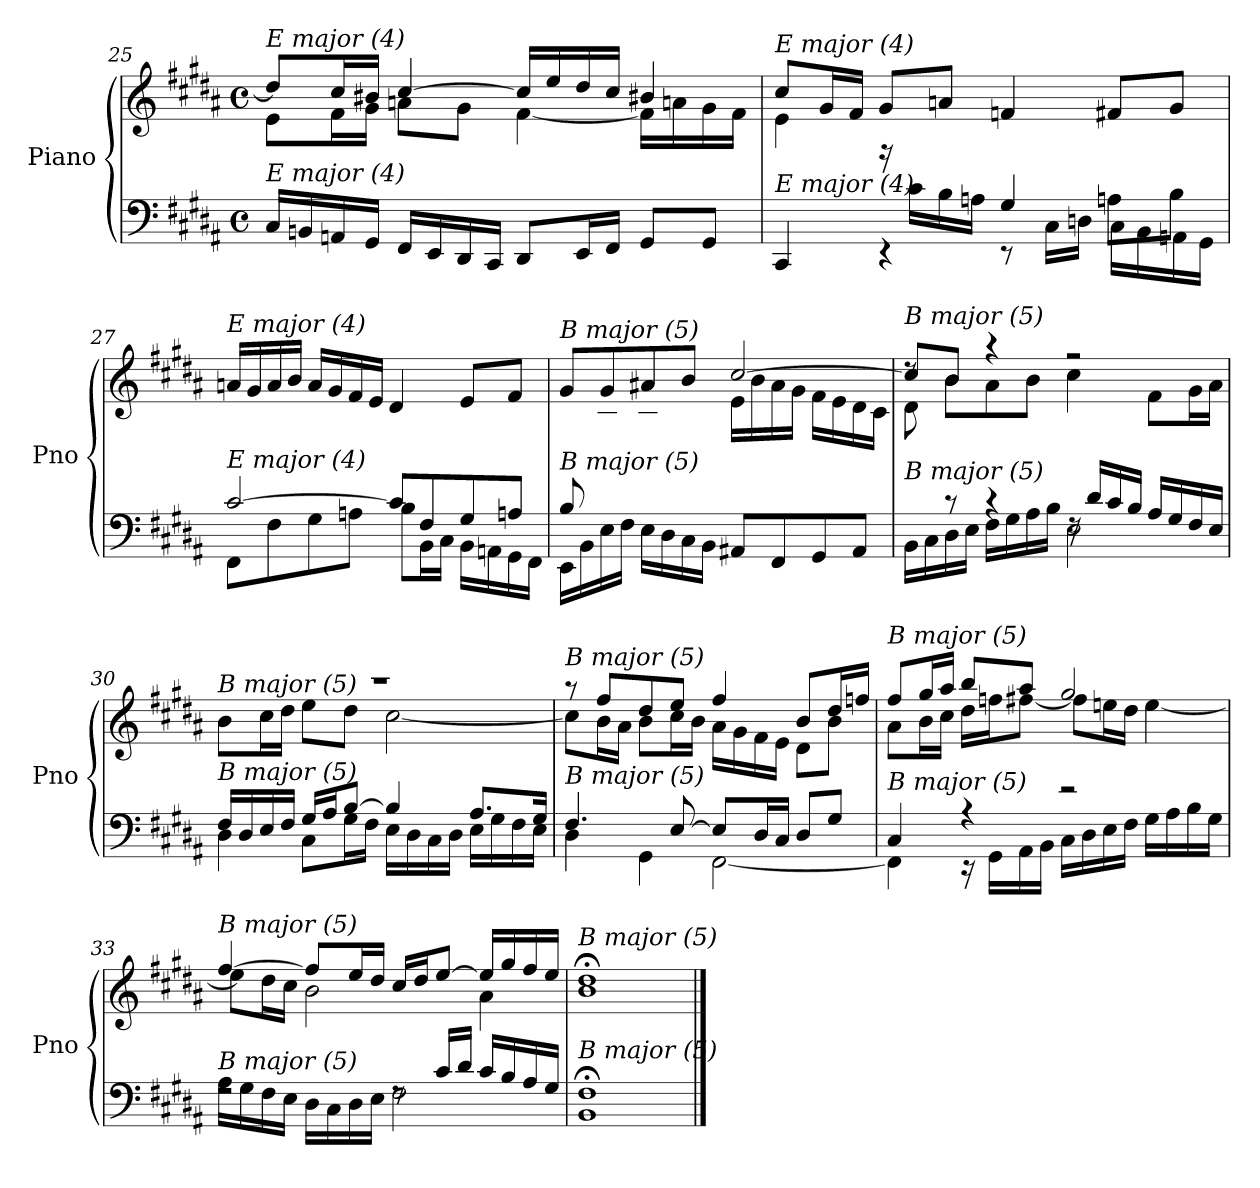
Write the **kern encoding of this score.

**kern	**kern
*part1	*part1
*staff2	*staff1
*I"Piano	*
*I'Pno	*
!!LO:LB:g=z
*clefF4	*clefG2
*k[f#c#g#d#a#]	*k[f#c#g#d#a#]
*M4/4	*M4/4
*met(c)	*met(c)
=25	=25
*	*^
!	!LO:TX:i:t=E major (4)	!
!LO:TX:i:t=E major (4)	!	!
16C#/LL	8dd#/L]	8e\L
16BBn/	.	.
16AAn/	16cc#/L	16f#\L
16GG#/JJ	16b#X/JJ	16g#\JJ
16FF#/LL	[4cc#/	8an\L
16EE/	.	.
16DD#/	.	8g#\J
16CC#/JJ	.	.
8DD#/L	16cc#/LL]	[4f#\
.	16ee/	.
16EE/L	16dd#/	.
16FF#/JJ	16cc#/JJ	.
8GG#/L	4b#X/	16f#\LL]
.	.	16an\
8GG#/J	.	16g#\
.	.	16f#\JJ
!!LO:PB:g=z	!!
=26	=26	=26
*^	*	*
!	!	!LO:TX:i:t=E major (4)	!
!LO:TX:i:t=E major (4)	!	!	!
4ryy	4CC#/	8cc#/L	4e\
.	.	16g#/L	.
.	.	16f#/JJ	.
16ryy	4r	8g#/L	16rF
16c#\LL	.	.	2ryy
16B\	.	8an/J	.
16An\JJ	.	.	.
4G#/	8r	4fni/	.
.	16C#\LL	.	.
.	16Dn\JJ	.	.
8An\L	16C#\LL	8f#/L	.
.	16BB\	.	8.ryy
8B\J	16AAn\	8g#/J	.
.	16GG#\JJ	.	.
*	*	*v	*v
=27	=27	=27
!	!	!LO:TX:i:t=E major (4)
!LO:TX:i:t=E major (4)	!	!
[2c#/	8FF#\L	16an/LL
.	.	16g#/
.	8F#\	16a/
.	.	16b/JJ
.	8G#\	16a/LL
.	.	16g#/
.	8An\J	16f#/
.	.	16e/JJ
8c#/L]	8B\L	4d#/
8F#/	16BB\L	.
.	16C#\JJ	.
8G#/	16BB\LL	8e/L
.	16AAn\	.
8An/J	16GG#\	8f#/J
.	16FF#\JJ	.
!!LO:LB:g=z
=28	=28	=28
*	*	*^
!	!	!LO:TX:i:t=B major (5)	!
!LO:TX:i:t=B major (5)	!	!	!
8B/L	16EE\LL	8g#/L	8ryy
.	16BB\	.	.
2..ryy	16E\	8g#/	8B\
.	16F#\JJ	.	.
.	16E\LL	8a#X/	8c#\
.	16D#\	.	.
.	16C#\	8b/J	8d#\J
.	16BB\JJ	.	.
.	8AA#X/L	[2cc#/	16e\LL
.	.	.	16b\
.	8FF#/	.	16a#\
.	.	.	16g#\JJ
.	8GG#/	.	16f#\LL
.	.	.	16e\
.	8AA#/J	.	16d#\
.	.	.	16c#\JJ
!!LO:LB:g=z
=29	=29	=29	=29
*	*	*	*^
!	!	!LO:TX:i:t=B major (5)	!	!
!LO:TX:i:t=B major (5)	!	!	!	!
8ryy	16BB\LL	8cc#/L]	8rdd	8d#\
.	16C#\	.	.	.
8rc	16D#\	8b/J	8b\L	2..ryy
.	16E\JJ	.	.	.
4rc	16F#\LL	4r	8a#\	.
.	16G#\	.	.	.
.	16A#\	.	8b\J	.
.	16B\JJ	.	.	.
16rF	2E\	2r	4cc#\	.
16d#/LL	.	.	.	.
16c#/	.	.	.	.
16B/JJ	.	.	.	.
16A#/LL	.	.	8f#\L	.
16G#/	.	.	.	.
16F#/	.	.	16g#\L	.
16E/JJ	.	.	16a#\JJ	.
*	*	*	*v	*v
=30	=30	=30	=30
!	!	!LO:TX:i:t=B major (5)	!
!LO:TX:i:t=B major (5)	!	!	!
16F#/LL	4D#\	1r	8b\L
16D#/	.	.	.
16E/	.	.	16cc#\L
16F#/JJ	.	.	16dd#\JJ
16G#/LL	8C#\L	.	8ee\L
16A#/J	.	.	.
[8B/J	16G#\L	.	8dd#\J
.	16F#\JJ	.	.
4B/]	16E\LL	.	[2cc#\
.	16D#\	.	.
.	16C#\	.	.
.	16D#\JJ	.	.
8.A#/L	16E\LL	.	.
.	16G#\	.	.
.	16F#\	.	.
16G#/Jk	16E\JJ	.	.
=31	=31	=31	=31
!	!	!LO:TX:i:t=B major (5)	!
!LO:TX:i:t=B major (5)	!	!	!
4.F#/	4D#\	8r	8cc#\L]
.	.	8ff#/L	16b\L
.	.	.	16a#\JJ
.	4GG#\	8dd#/	8b\L
[8E/	.	8ee/J	16cc#\L
.	.	.	16b\JJ
8E/L]	[2FF#\	4ff#/	16a#\LL
.	.	.	16g#\
16D#/L	.	.	16f#\
16C#/JJ	.	.	16e\JJ
8D#/L	.	8b/L	8d#\L
8G#/J	.	16dd#/L	8b\J
.	.	16ffni/JJ	.
!!LO:LB:g=z	!!
=32	=32	=32	=32
!	!	!LO:TX:i:t=B major (5)	!
!LO:TX:i:t=B major (5)	!	!	!
4C#/	4FF#\]	8ff#/L	8a#\L
.	.	16gg#/L	16b\L
.	.	16aa#/JJ	16cc#\JJ
4r	16r	8bb/L	16dd#\LL
.	16GG#\LL	.	16ffni\J
.	16AA#\	8aa#/J	[8ff#\J
.	16BB\JJ	.	.
2r	16C#\LL	2gg#/	8ff#\L]
.	16D#\	.	.
.	16E\	.	16een\L
.	16F#\JJ	.	16dd#\JJ
.	16G#\LL	.	[4ee\
.	16A#\	.	.
.	16B\	.	.
.	16G#\JJ	.	.
=33	=33	=33	=33
!	!	!LO:TX:i:t=B major (5)	!
!LO:TX:i:t=B major (5)	!	!	!
2rF	16A#\LL	[4ff#/	8ee\L]
.	16G#\	.	.
.	16F#\	.	16dd#\L
.	16E\JJ	.	16cc#\JJ
.	16D#\LL	8ff#/L]	2b\
.	16C#\	.	.
.	16D#\	16ee/L	.
.	16E\JJ	16dd#/JJ	.
8rF	2F#\	16cc#/LL	.
.	.	16dd#/J	.
16c#/LL	.	[8ee/J	.
16d#/JJ	.	.	.
16c#/LL	.	16ee/LL]	4a#\
16B/	.	16gg#/	.
16A#/	.	16ff#/	.
16G#/JJ	.	16ee/JJ	.
*v	*v	*	*
*	*v	*v
=34	=34
!	!LO:TX:i:t=B major (5)
!LO:TX:i:t=B major (5)	!
1BB; 1F#;	1b;< 1dd#;<
==	==
*-	*-
